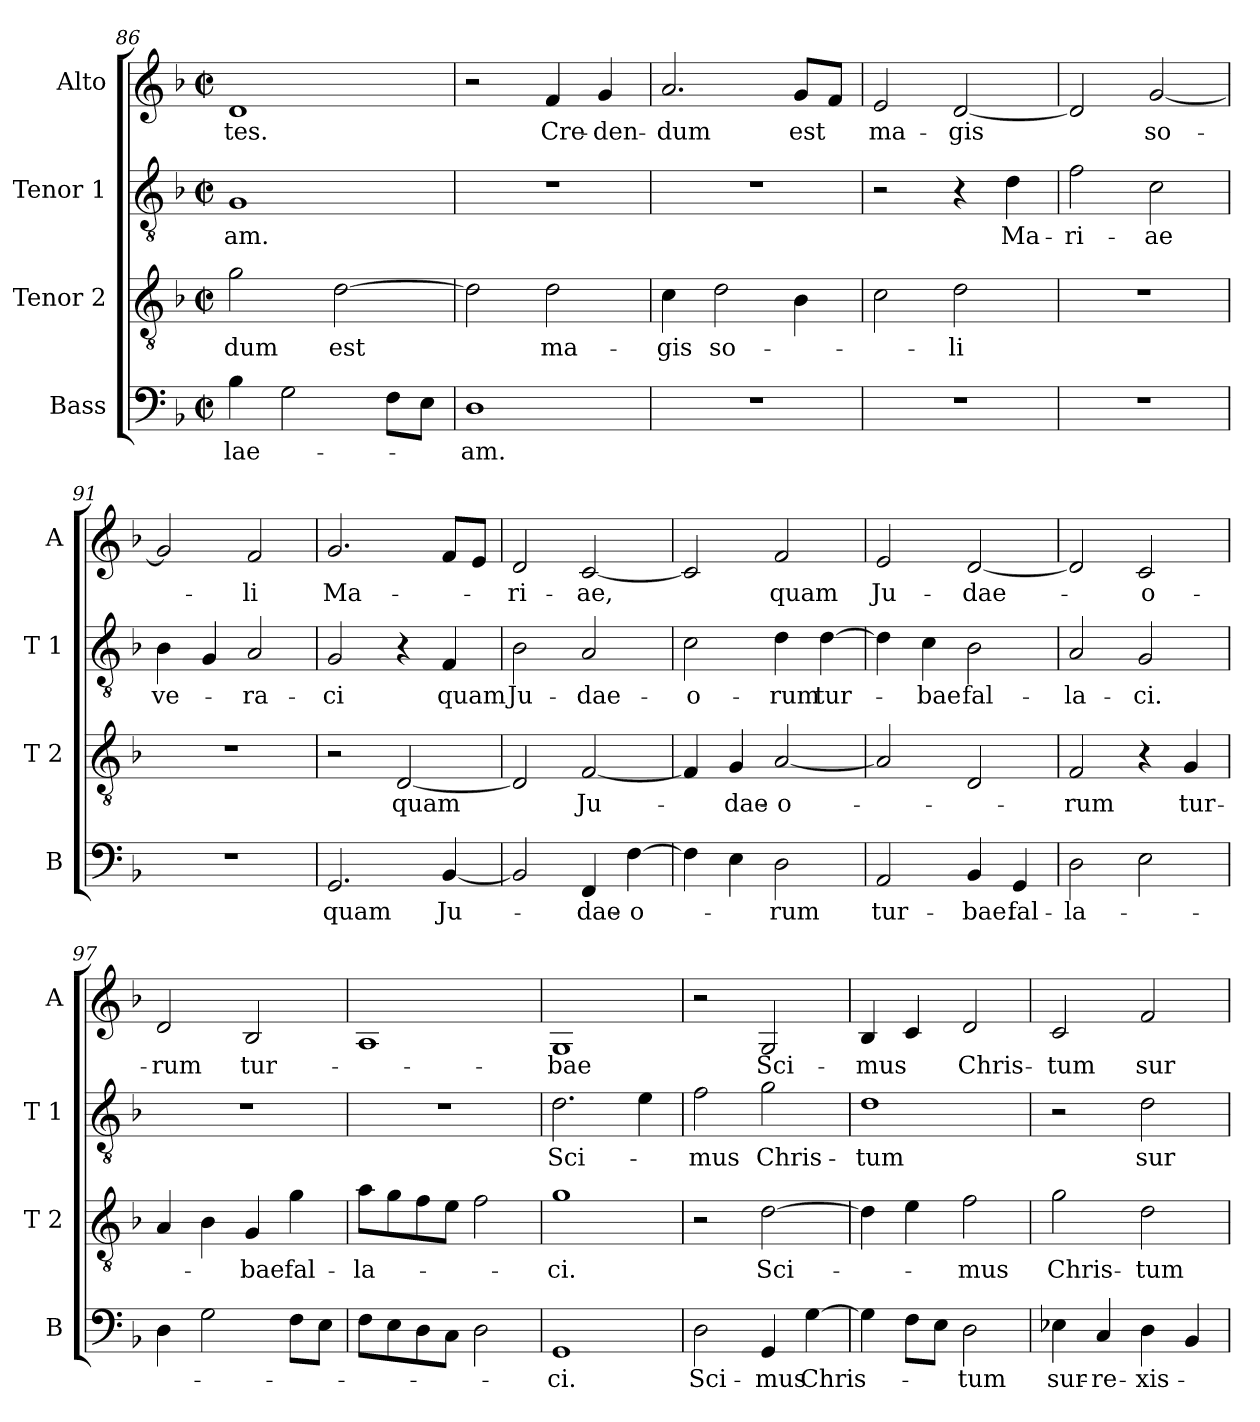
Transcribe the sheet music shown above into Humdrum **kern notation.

**kern	**text	**kern	**text	**kern	**text	**kern	**text
*part4	*part4	*part3	*part3	*part2	*part2	*part1	*part1
*staff4	*staff4	*staff3	*staff3	*staff2	*staff2	*staff1	*staff1
*I"Bass	*	*I"Tenor 2	*	*I"Tenor 1	*	*I"Alto	*
*I'B	*	*I'T 2	*	*I'T 1	*	*I'A	*
*clefF4	*	*clefGv2	*	*clefGv2	*	*clefG2	*
*k[b-]	*	*k[b-]	*	*k[b-]	*	*k[b-]	*
*F:	*	*F:	*	*F:	*	*F:	*
*M2/2	*	*M2/2	*	*M2/2	*	*M2/2	*
*met(c|)	*	*met(c|)	*	*met(c|)	*	*met(c|)	*
=86	=86	=86	=86	=86	=86	=86	=86
!	!LO:LY:b	!	!LO:LY:b	!	!LO:LY:b	!	!LO:LY:b
4B-\	-lae-	2g\	-dum	1G	-am.	1d	-tes.
2G\	.	.	.	.	.	.	.
!	!	!	!LO:LY:b	!	!	!	!
.	.	[2d\	est	.	.	.	.
8F\L	.	.	.	.	.	.	.
8E\J	.	.	.	.	.	.	.
=87	=87	=87	=87	=87	=87	=87	=87
!	!LO:LY:b	!	!	!	!	!	!
1D	-am.	2d\]	.	1r	.	2r	.
!	!	!	!LO:LY:b	!	!	!	!LO:LY:b
.	.	2d\	ma-	.	.	4f/	Cre-
!	!	!	!	!	!	!	!LO:LY:b
.	.	.	.	.	.	4g/	-den-
=88	=88	=88	=88	=88	=88	=88	=88
!	!	!	!LO:LY:b	!	!	!	!LO:LY:b
1r	.	4c\	-gis	1r	.	2.a/	-dum
!	!	!	!LO:LY:b	!	!	!	!
.	.	2d\	so-	.	.	.	.
!	!	!	!	!	!	!	!LO:LY:b
.	.	4B-\	.	.	.	8g/L	est
.	.	.	.	.	.	8f/J	.
=89	=89	=89	=89	=89	=89	=89	=89
!	!	!	!	!	!	!	!LO:LY:b
1r	.	2c\	.	2r	.	2e/	ma-
!	!	!	!LO:LY:b	!	!	!	!LO:LY:b
.	.	2d\	-li	4r	.	[2d/	-gis
!	!	!	!	!	!LO:LY:b	!	!
.	.	.	.	4d\	Ma-	.	.
=90	=90	=90	=90	=90	=90	=90	=90
!	!	!	!	!	!LO:LY:b	!	!
1r	.	1r	.	2f\	-ri-	2d/]	.
!	!	!	!	!	!LO:LY:b	!	!LO:LY:b
.	.	.	.	2c\	-ae	[2g/	so-
=91	=91	=91	=91	=91	=91	=91	=91
!	!	!	!	!	!LO:LY:b	!	!
1r	.	1r	.	4B-\	ve-	2g/]	.
.	.	.	.	4G/	.	.	.
!	!	!	!	!	!LO:LY:b	!	!LO:LY:b
.	.	.	.	2A/	-ra-	2f/	-li
!!LO:PB:g=z
=92	=92	=92	=92	=92	=92	=92	=92
!	!LO:LY:b	!	!	!	!LO:LY:b	!	!LO:LY:b
2.GG/	quam	2r	.	2G/	-ci	2.g/	Ma-
!	!	!	!LO:LY:b	!	!	!	!
.	.	[2D/	quam	4r	.	.	.
!	!LO:LY:b	!	!	!	!LO:LY:b	!	!
[4BB-/	Ju-	.	.	4F/	quam	8f/L	.
.	.	.	.	.	.	8e/J	.
=93	=93	=93	=93	=93	=93	=93	=93
!	!	!	!	!	!LO:LY:b	!	!LO:LY:b
2BB-/]	.	2D/]	.	2B-\	Ju-	2d/	-ri-
!	!LO:LY:b	!	!LO:LY:b	!	!LO:LY:b	!	!LO:LY:b
4FF/	-dae-	[2F/	Ju-	2A/	-dae-	[2c/	-ae,
!	!LO:LY:b	!	!	!	!	!	!
[4F\	-o-	.	.	.	.	.	.
=94	=94	=94	=94	=94	=94	=94	=94
!	!	!	!	!	!LO:LY:b	!	!
4F\]	.	4F/]	.	2c\	-o-	2c/]	.
!	!	!	!LO:LY:b	!	!	!	!
4E\	.	4G/	-dae-	.	.	.	.
!	!LO:LY:b	!	!LO:LY:b	!	!LO:LY:b	!	!LO:LY:b
2D\	-rum	[2A/	-o-	4d\	-rum	2f/	quam
!	!	!	!	!	!LO:LY:b	!	!
.	.	.	.	[4d\	tur-	.	.
=95	=95	=95	=95	=95	=95	=95	=95
!	!LO:LY:b	!	!	!	!	!	!LO:LY:b
2AA/	tur-	2A/]	.	4d\]	.	2e/	Ju-
!	!	!	!	!	!LO:LY:b	!	!
.	.	.	.	4c\	-bae	.	.
!	!LO:LY:b	!	!	!	!LO:LY:b	!	!LO:LY:b
4BB-/	-bae.	2D/	.	2B-\	fal-	[2d/	-dae-
!	!LO:LY:b	!	!	!	!	!	!
4GG/	fal-	.	.	.	.	.	.
=96	=96	=96	=96	=96	=96	=96	=96
!	!LO:LY:b	!	!LO:LY:b	!	!LO:LY:b	!	!
2D\	-la-	2F/	-rum	2A/	-la-	2d/]	.
!	!	!	!	!	!LO:LY:b	!	!LO:LY:b
2E\	.	4r	.	2G/	-ci.	2c/	-o-
!	!	!	!LO:LY:b	!	!	!	!
.	.	4G/	tur-	.	.	.	.
=97	=97	=97	=97	=97	=97	=97	=97
!	!	!	!	!	!	!	!LO:LY:b
4D\	.	4A/	.	1r	.	2d/	-rum
2G\	.	4B-\	.	.	.	.	.
!	!	!	!LO:LY:b	!	!	!	!LO:LY:b
.	.	4G/	-bae	.	.	2B-/	tur-
!	!	!	!LO:LY:b	!	!	!	!
8F\L	.	4g\	fal-	.	.	.	.
8E\J	.	.	.	.	.	.	.
=98	=98	=98	=98	=98	=98	=98	=98
!	!	!	!LO:LY:b	!	!	!	!
8F\L	.	8a\L	-la-	1r	.	1A	.
8E\	.	8g\	.	.	.	.	.
8D\	.	8f\	.	.	.	.	.
8C\J	.	8e\J	.	.	.	.	.
2D\	.	2f\	.	.	.	.	.
!!LO:LB:g=z
=99	=99	=99	=99	=99	=99	=99	=99
!	!LO:LY:b	!	!LO:LY:b	!	!LO:LY:b	!	!LO:LY:b
1GG	-ci.	1g	-ci.	2.d\	Sci-	1G	-bae
.	.	.	.	4e\	.	.	.
=100	=100	=100	=100	=100	=100	=100	=100
!	!LO:LY:b	!	!	!	!LO:LY:b	!	!
2D\	Sci-	2r	.	2f\	-mus	2r	.
!	!LO:LY:b	!	!LO:LY:b	!	!LO:LY:b	!	!LO:LY:b
4GG/	-mus	[2d\	Sci-	2g\	Chris-	2G/	Sci-
!	!LO:LY:b	!	!	!	!	!	!
[4G\	Chris-	.	.	.	.	.	.
=101	=101	=101	=101	=101	=101	=101	=101
!	!	!	!	!	!LO:LY:b	!	!LO:LY:b
4G\]	.	4d\]	.	1d	-tum	4B-/	-mus
8F\L	.	4e\	.	.	.	4c/	.
8E\J	.	.	.	.	.	.	.
!	!LO:LY:b	!	!LO:LY:b	!	!	!	!LO:LY:b
2D\	-tum	2f\	-mus	.	.	2d/	Chris-
=102	=102	=102	=102	=102	=102	=102	=102
!	!LO:LY:b	!	!LO:LY:b	!	!	!	!LO:LY:b
4E-X\	sur-	2g\	Chris-	2r	.	2c/	-tum
!	!LO:LY:b	!	!	!	!	!	!
4C/	-re-	.	.	.	.	.	.
!	!LO:LY:b	!	!LO:LY:b	!	!LO:LY:b	!	!LO:LY:b
4D\	-xis-	2d\	-tum	2d\	sur-	2f/	sur-
4BB-/	.	.	.	.	.	.	.
=	=	=	=	=	=	=	=
*-	*-	*-	*-	*-	*-	*-	*-
